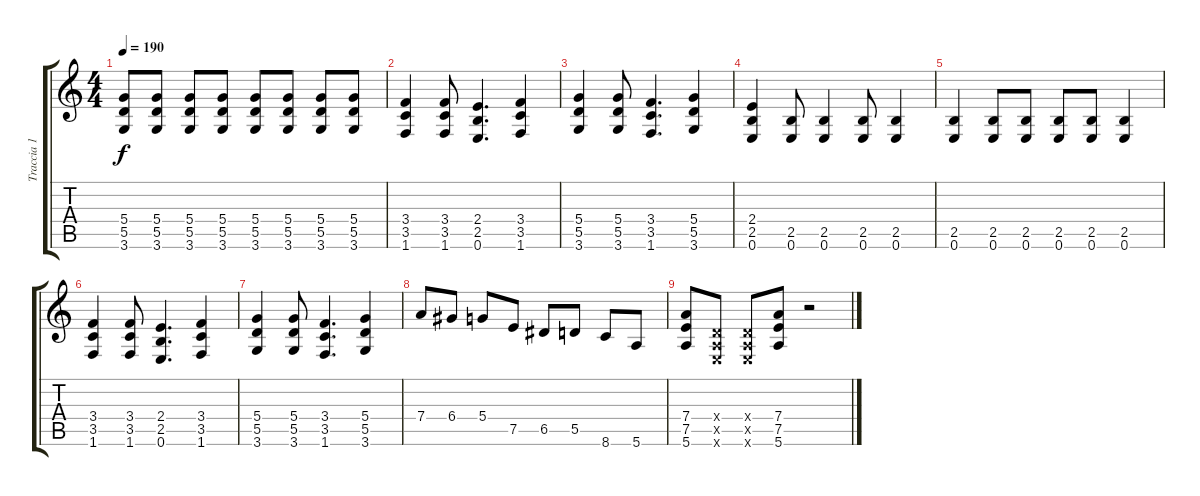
\track ("Traccia 1" "Traccia 1") {instrument distortionguitar}
\staff {score tabs}
\tuning (E4 B3 G3 D3 A2 E2) {hide}
\ts (4 4)
\tempo 190
\clef g2
\ks c
(5.4 5.5 3.6).8{dy f} (5.4 5.5 3.6).8 (5.4 5.5 3.6).8 (5.4 5.5 3.6).8 (5.4 5.5 3.6).8 (5.4 5.5 3.6).8 (5.4 5.5 3.6).8 (5.4 5.5 3.6).8 |
(3.4 3.5 1.6).4 (3.4 3.5 1.6).8 (2.4 2.5 0.6).4{d} (3.4 3.5 1.6).4 |
(5.4 5.5 3.6).4 (5.4 5.5 3.6).8 (3.4 3.5 1.6).4{d} (5.4 5.5 3.6).4 |
(2.4 2.5 0.6).4 (2.5 0.6).8 (2.5 0.6).4 (2.5 0.6).8 (2.5 0.6).4 |
(2.5 0.6).4 (2.5 0.6).8 (2.5 0.6).8 (2.5 0.6).8 (2.5 0.6).8 (2.5 0.6).4 |
(3.4 3.5 1.6).4 (3.4 3.5 1.6).8 (2.4 2.5 0.6).4{d} (3.4 3.5 1.6).4 |
(5.4 5.5 3.6).4 (5.4 5.5 3.6).8 (3.4 3.5 1.6).4{d} (5.4 5.5 3.6).4 |
7.4.8 6.4.8 5.4.8 7.5.8 6.5.8 5.5.8 8.6.8 5.6.8 |
(7.4 7.5 5.6).8 (0.4{x} 0.5{x} 0.6{x}).8 (0.4{x} 0.5{x} 0.6{x}).8 (7.4 7.5 5.6).8 r.2
